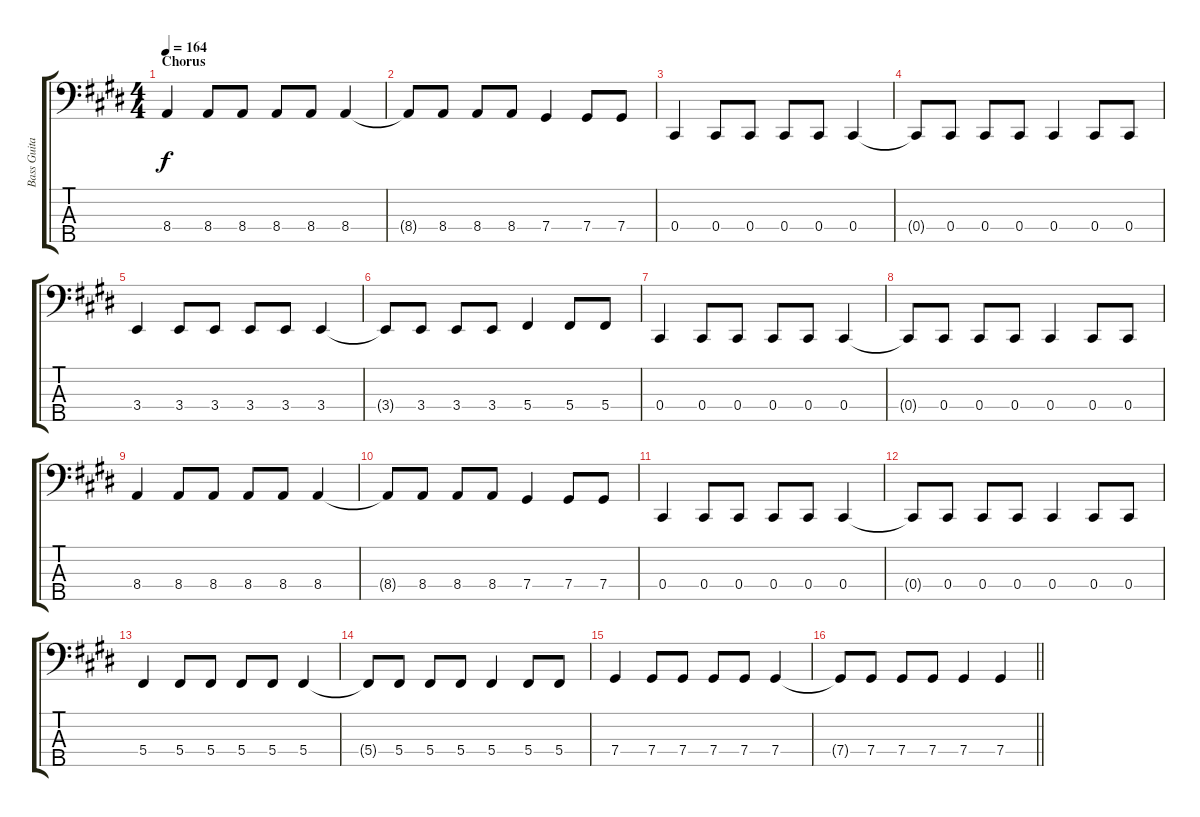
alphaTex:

\track ("Bass Guitar" "Bass Guita") {instrument electricbassfinger}
\staff {score tabs}
\tuning (Gb2 Db2 Ab1 Db1 Ab0) {hide}
\ts (4 4)
\section ("" "Chorus")
\tempo 164
\clef f4
\ks e
8.4.4{dy f} 8.4.8 8.4.8 8.4.8 8.4.8 8.4.4 |
8.4{t}.8 8.4.8 8.4.8 8.4.8 7.4.4 7.4.8 7.4.8 |
0.4.4 0.4.8 0.4.8 0.4.8 0.4.8 0.4.4 |
0.4{t}.8 0.4.8 0.4.8 0.4.8 0.4.4 0.4.8 0.4.8 |
3.4.4 3.4.8 3.4.8 3.4.8 3.4.8 3.4.4 |
3.4{t}.8 3.4.8 3.4.8 3.4.8 5.4.4 5.4.8 5.4.8 |
0.4.4 0.4.8 0.4.8 0.4.8 0.4.8 0.4.4 |
0.4{t}.8 0.4.8 0.4.8 0.4.8 0.4.4 0.4.8 0.4.8 |
8.4.4 8.4.8 8.4.8 8.4.8 8.4.8 8.4.4 |
8.4{t}.8 8.4.8 8.4.8 8.4.8 7.4.4 7.4.8 7.4.8 |
0.4.4 0.4.8 0.4.8 0.4.8 0.4.8 0.4.4 |
0.4{t}.8 0.4.8 0.4.8 0.4.8 0.4.4 0.4.8 0.4.8 |
5.4.4 5.4.8 5.4.8 5.4.8 5.4.8 5.4.4 |
5.4{t}.8 5.4.8 5.4.8 5.4.8 5.4.4 5.4.8 5.4.8 |
7.4.4 7.4.8 7.4.8 7.4.8 7.4.8 7.4.4 |
\barLineRight lightlight
7.4{t}.8 7.4.8 7.4.8 7.4.8 7.4.4 7.4.4
